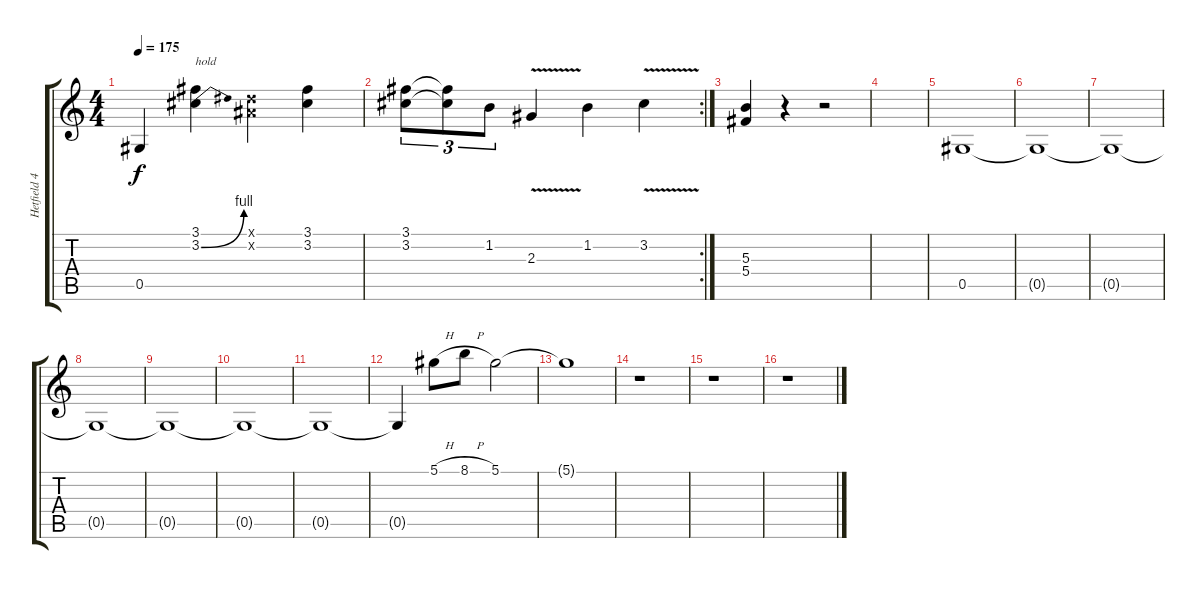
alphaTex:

\track ("Hetfield 4" "Hetfield 4") {instrument overdrivenguitar}
\staff {score tabs}
\tuning (Eb4 Bb3 Gb3 Db3 Ab2 Eb2) {hide}
\ts (4 4)
\tempo 175
\clef g2
\ks c
0.5.4{dy f} (3.1 3.2{be (bend 0 0 60 4)}).4{txt "hold"} (0.1{x} 0.2{x}).4 (3.1 3.2).4 |
\rc 2
(3.1 3.2).8{tu (3 2)} (3.1{t} 3.2{t}).8{tu (3 2)} 1.2.8{tu (3 2)} 2.3{v}.4 1.2.4 3.2{v}.4 |
(5.3 5.4).4 r.4 r.2 |
|
0.5.1 |
0.5{t}.1{volume 0} |
0.5{t}.1 |
0.5{t}.1 |
0.5{t}.1 |
0.5{t}.1 |
0.5{t}.1{volume 13} |
0.5{t}.4 5.1{h}.8 8.1{h}.8 5.1.2 |
5.1{t}.1 |
r.1 |
r.1 |
r.1
